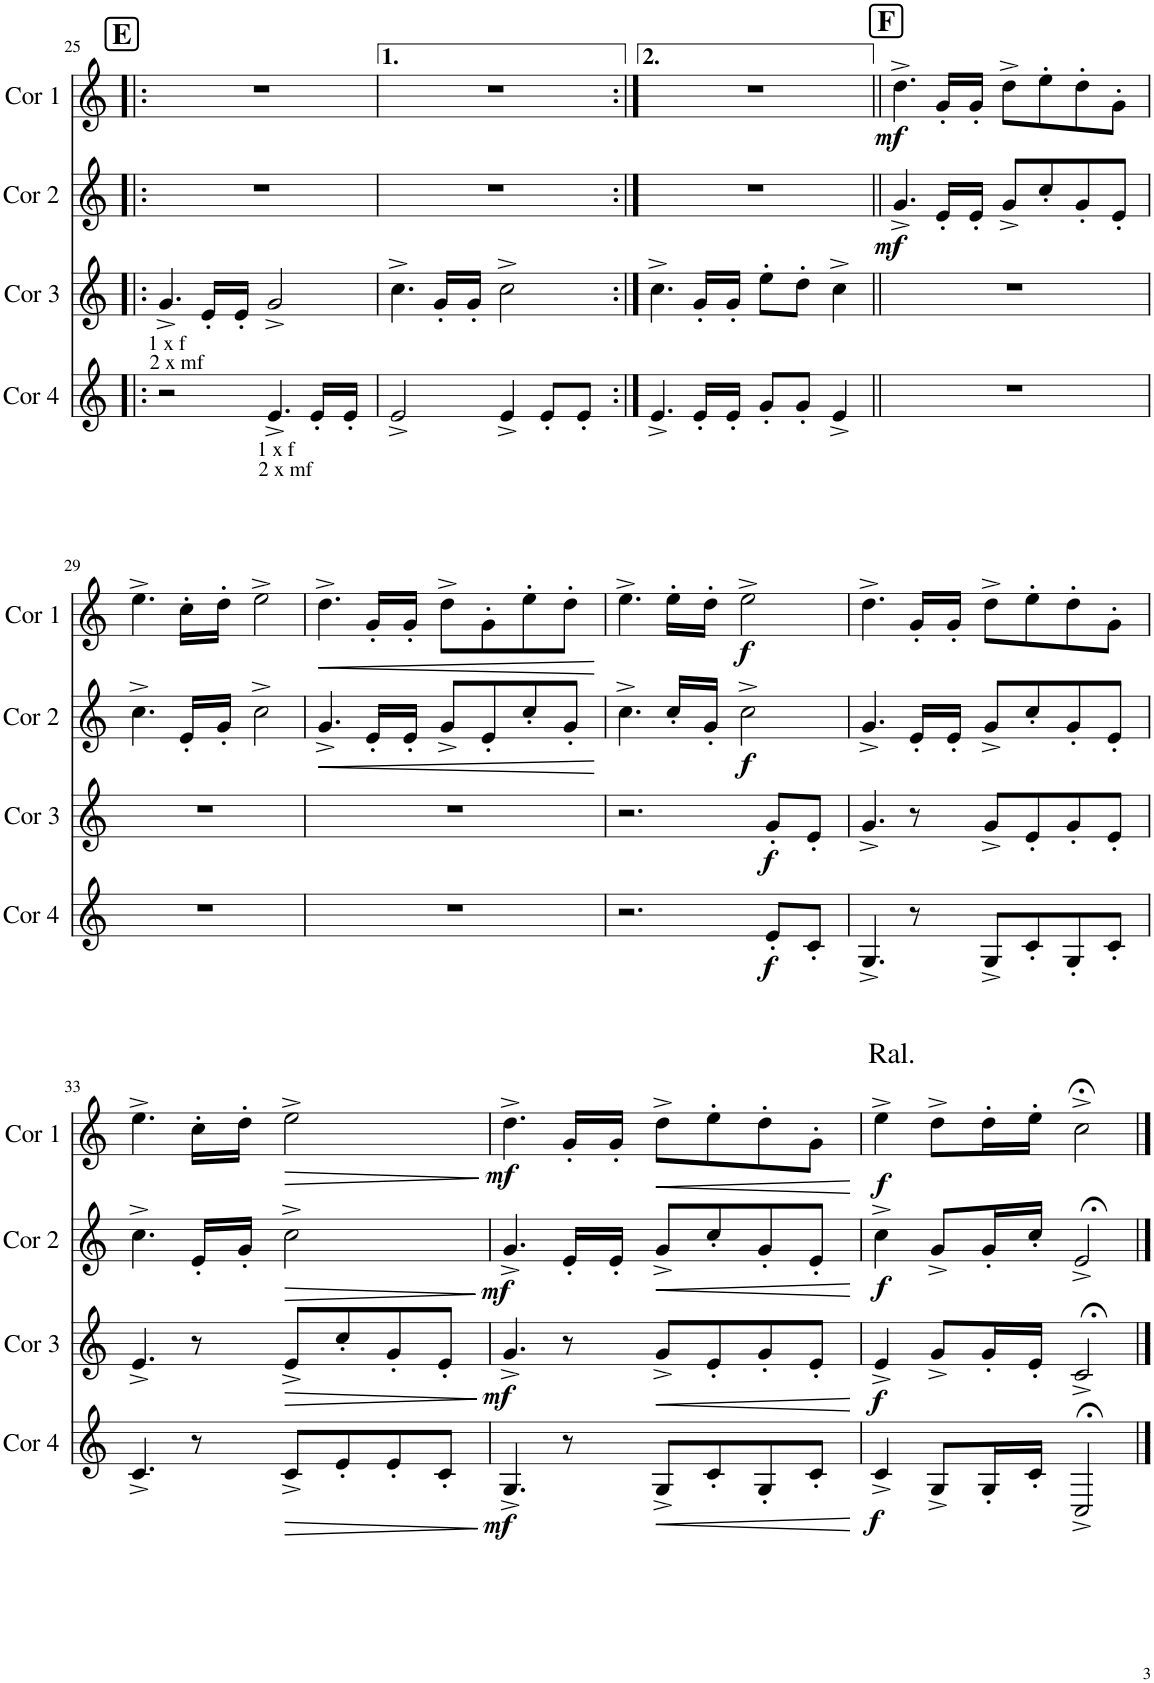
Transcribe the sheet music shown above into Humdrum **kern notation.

**kern	**dynam	**kern	**dynam	**kern	**dynam	**kern	**dynam
*part4	*part4	*part3	*part3	*part2	*part2	*part1	*part1
*staff4	*staff4	*staff3	*staff3	*staff2	*staff2	*staff1	*staff1
*I"Cor 4	*	*I"Cor 3	*	*I"Cor 2	*	*I"Cor 1	*
*I'Cor 4	*	*I'Cor 3	*	*I'Cor 2	*	*I'Cor 1	*
!!LO:PB:g=z
*clefG2	*	*clefG2	*	*clefG2	*	*clefG2	*
*Trd4c7	*	*Trd4c7	*	*Trd4c7	*	*Trd4c7	*
*k[]	*	*k[]	*	*k[]	*	*k[]	*
*M4/4	*	*M4/4	*	*M4/4	*	*M4/4	*
!!LO:REH:place=s1:a:B:cj:fs=14:t=E
=25!|:	=25!|:	=25!|:	=25!|:	=25!|:	=25!|:	=25!|:	=25!|:
!	!	!LO:TX:b:t=1 x f	!	!	!	!	!
!	!	!LO:TX:b:t=2 x mf	!	!	!	!	!
2r	.	4.g^/	.	1r	.	1r	.
.	.	16e'/LL	.	.	.	.	.
.	.	16e'/JJ	.	.	.	.	.
!LO:TX:b:t=1 x f	!	!	!	!	!	!	!
!LO:TX:b:t=2 x mf	!	!	!	!	!	!	!
4.e^/	.	2g^/	.	.	.	.	.
16e'/LL	.	.	.	.	.	.	.
16e'/JJ	.	.	.	.	.	.	.
=26	=26	=26	=26	=26	=26	=26	=26
2e^/	.	4.cc^\	.	1r	.	1r	.
.	.	16g'/LL	.	.	.	.	.
.	.	16g'/JJ	.	.	.	.	.
4e^/	.	2cc^\	.	.	.	.	.
8e'/L	.	.	.	.	.	.	.
8e'/J	.	.	.	.	.	.	.
=27:|!	=27:|!	=27:|!	=27:|!	=27:|!	=27:|!	=27:|!	=27:|!
4.e^/	.	4.cc^\	.	1r	.	1r	.
16e'/LL	.	16g'/LL	.	.	.	.	.
16e'/JJ	.	16g'/JJ	.	.	.	.	.
8g'/L	.	8ee'\L	.	.	.	.	.
8g'/J	.	8dd'\J	.	.	.	.	.
4e^/	.	4cc^\	.	.	.	.	.
!!LO:REH:place=s1:a:B:cj:fs=14:t=F
=28||	=28||	=28||	=28||	=28||	=28||	=28||	=28||
!	!	!	!	!	!LO:DY:b	!	!LO:DY:b
1r	.	1r	.	4.g^/	mf	4.dd^\	mf
.	.	.	.	16e'/LL	.	16g'/LL	.
.	.	.	.	16e'/JJ	.	16g'/JJ	.
.	.	.	.	8g^/L	.	8dd^\L	.
.	.	.	.	8cc'/	.	8ee'\	.
.	.	.	.	8g'/	.	8dd'\	.
.	.	.	.	8e'/J	.	8g'\J	.
!!LO:LB:g=z
=29	=29	=29	=29	=29	=29	=29	=29
1r	.	1r	.	4.cc^\	.	4.ee^\	.
.	.	.	.	16e'/LL	.	16cc'\LL	.
.	.	.	.	16g'/JJ	.	16dd'\JJ	.
.	.	.	.	2cc^\	.	2ee^\	.
=30	=30	=30	=30	=30	=30	=30	=30
!	!	!	!	!	!LO:HP:b	!	!LO:HP:b
1r	.	1r	.	4.g^/	<	4.dd^\	<
.	.	.	.	16e'/LL	.	16g'/LL	.
.	.	.	.	16e'/JJ	.	16g'/JJ	.
.	.	.	.	8g^/L	.	8dd^\L	.
.	.	.	.	8e'/	.	8g'\	.
.	.	.	.	8cc'/	.	8ee'\	.
.	.	.	.	8g'/J	.	8dd'\J	.
.	.	.	.	.	[	.	[
=31	=31	=31	=31	=31	=31	=31	=31
2.r	.	2.r	.	4.cc^\	.	4.ee^\	.
.	.	.	.	16cc'/LL	.	16ee'\LL	.
.	.	.	.	16g'/JJ	.	16dd'\JJ	.
!	!	!	!	!	!LO:DY:b	!	!LO:DY:b
.	.	.	.	2cc^\	f	2ee^\	f
!	!LO:DY:b	!	!LO:DY:b	!	!	!	!
8e'/L	f	8g'/L	f	.	.	.	.
8c'/J	.	8e'/J	.	.	.	.	.
=32	=32	=32	=32	=32	=32	=32	=32
4.G^/	.	4.g^/	.	4.g^/	.	4.dd^\	.
8r	.	8r	.	16e'/LL	.	16g'/LL	.
.	.	.	.	16e'/JJ	.	16g'/JJ	.
8G^/L	.	8g^/L	.	8g^/L	.	8dd^\L	.
8c'/	.	8e'/	.	8cc'/	.	8ee'\	.
8G'/	.	8g'/	.	8g'/	.	8dd'\	.
8c'/J	.	8e'/J	.	8e'/J	.	8g'\J	.
!!LO:LB:g=z
=33	=33	=33	=33	=33	=33	=33	=33
4.c^/	.	4.e^/	.	4.cc^\	.	4.ee^\	.
8r	.	8r	.	16e'/LL	.	16cc'\LL	.
.	.	.	.	16g'/JJ	.	16dd'\JJ	.
!	!LO:HP:b	!	!LO:HP:b	!	!LO:HP:b	!	!LO:HP:b
8c^/L	>	8e^/L	>	2cc^\	>	2ee^\	>
8e'/	.	8cc'/	.	.	.	.	.
8e'/	.	8g'/	.	.	.	.	.
8c'/J	.	8e'/J	.	.	.	.	.
.	]	.	]	.	]	.	]
=34	=34	=34	=34	=34	=34	=34	=34
!	!LO:DY:b	!	!LO:DY:b	!	!LO:DY:b	!	!LO:DY:b
4.G^/	mf	4.g^/	mf	4.g^/	mf	4.dd^\	mf
8r	.	8r	.	16e'/LL	.	16g'/LL	.
.	.	.	.	16e'/JJ	.	16g'/JJ	.
!	!LO:HP:b	!	!LO:HP:b	!	!LO:HP:b	!	!LO:HP:b
8G^/L	<	8g^/L	<	8g^/L	<	8dd^\L	<
8c'/	.	8e'/	.	8cc'/	.	8ee'\	.
8G'/	.	8g'/	.	8g'/	.	8dd'\	.
8c'/J	.	8e'/J	.	8e'/J	.	8g'\J	.
.	[	.	[	.	[	.	[
=35	=35	=35	=35	=35	=35	=35	=35
!	!	!	!	!	!	!LO:TX:a:t=Ral.	!
!	!LO:DY:b	!	!LO:DY:b	!	!LO:DY:b	!	!LO:DY:b
4c^/	f	4e^/	f	4cc^\	f	4ee^\	f
8G^/L	.	8g^/L	.	8g^/L	.	8dd^\L	.
16G'/L	.	16g'/L	.	16g'/L	.	16dd'\L	.
16c'/JJ	.	16e'/JJ	.	16cc'/JJ	.	16ee'\JJ	.
2C;<^/	.	2c;<^/	.	2e;<^/	.	2cc;<^\	.
==	==	==	==	==	==	==	==
*-	*-	*-	*-	*-	*-	*-	*-
